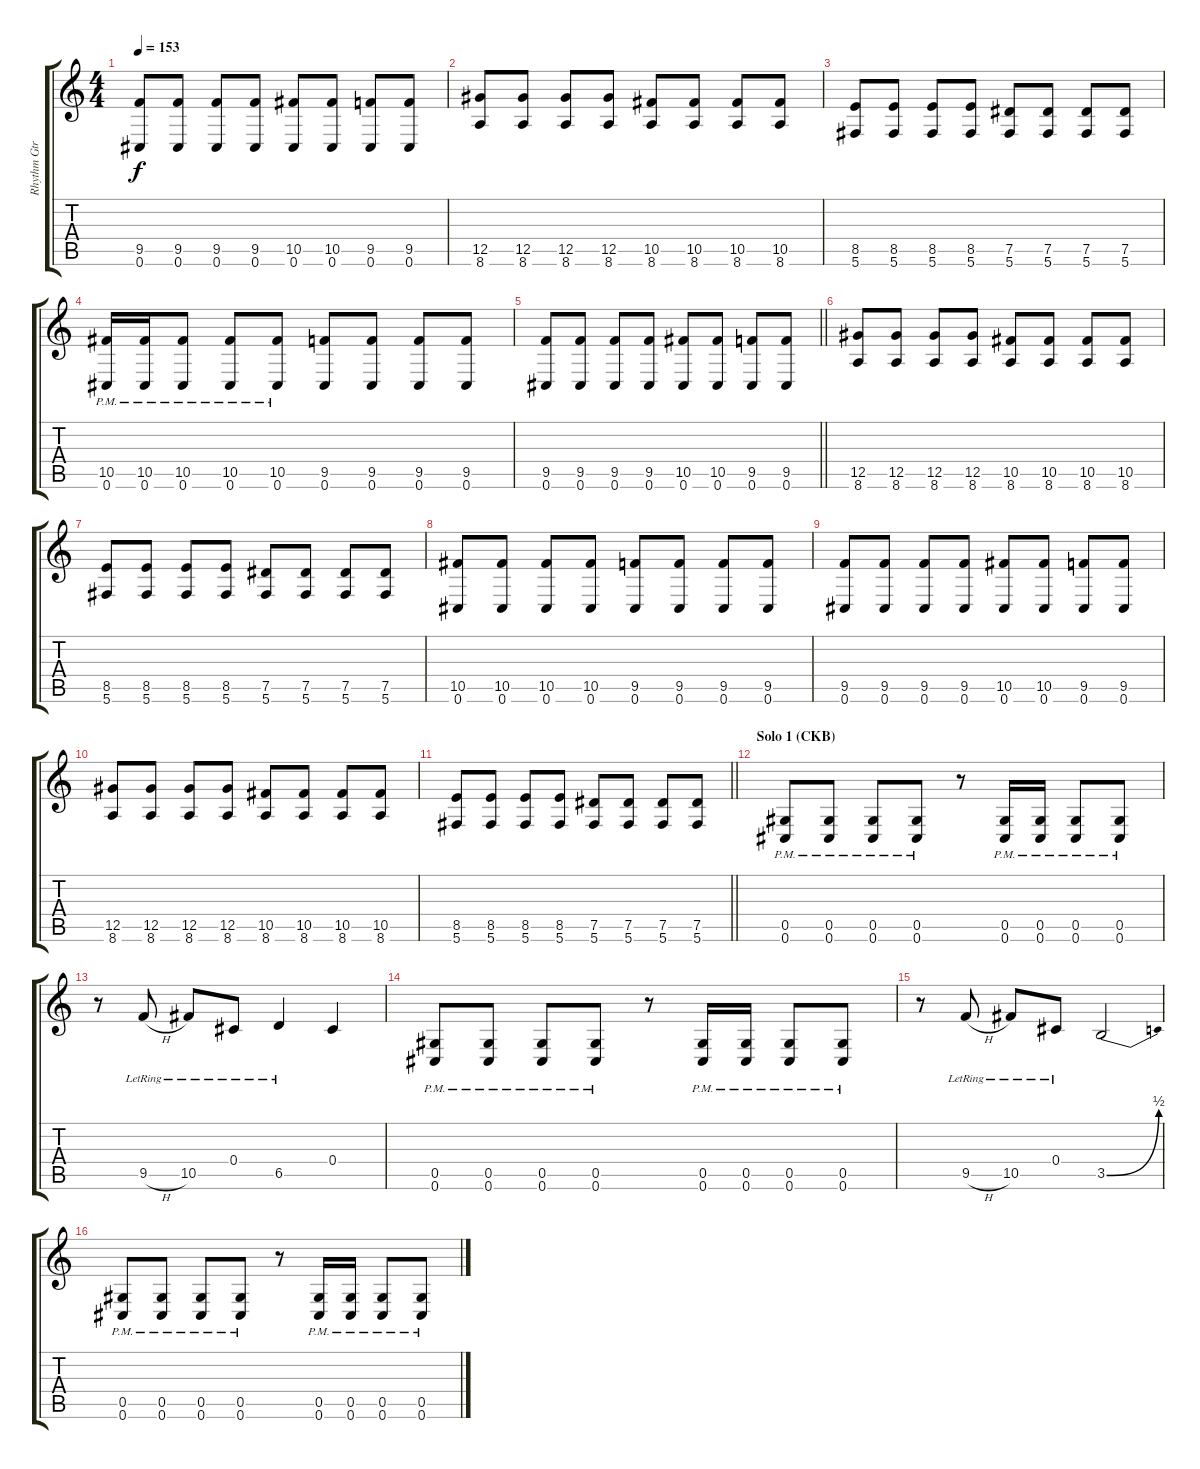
\track ("Rhythm Gtr L" "Rhythm Gtr") {instrument distortionguitar}
\staff {score tabs}
\tuning (Eb4 Bb3 Gb3 Db3 Ab2 Db2) {hide}
\ts (4 4)
\tempo 153
\clef g2
\ks c
(9.5 0.6).8{dy f} (9.5 0.6).8 (9.5 0.6).8 (9.5 0.6).8 (10.5 0.6).8 (10.5 0.6).8 (9.5 0.6).8 (9.5 0.6).8 |
(12.5 8.6).8 (12.5 8.6).8 (12.5 8.6).8 (12.5 8.6).8 (10.5 8.6).8 (10.5 8.6).8 (10.5 8.6).8 (10.5 8.6).8 |
(8.5 5.6).8 (8.5 5.6).8 (8.5 5.6).8 (8.5 5.6).8 (7.5 5.6).8 (7.5 5.6).8 (7.5 5.6).8 (7.5 5.6).8 |
(10.5{pm} 0.6{pm}).16 (10.5{pm} 0.6{pm}).16 (10.5{pm} 0.6{pm}).8 (10.5{pm} 0.6{pm}).8 (10.5{pm} 0.6{pm}).8 (9.5 0.6).8 (9.5 0.6).8 (9.5 0.6).8 (9.5 0.6).8 |
\barLineRight lightlight
(9.5 0.6).8 (9.5 0.6).8 (9.5 0.6).8 (9.5 0.6).8 (10.5 0.6).8 (10.5 0.6).8 (9.5 0.6).8 (9.5 0.6).8 |
(12.5 8.6).8 (12.5 8.6).8 (12.5 8.6).8 (12.5 8.6).8 (10.5 8.6).8 (10.5 8.6).8 (10.5 8.6).8 (10.5 8.6).8 |
(8.5 5.6).8 (8.5 5.6).8 (8.5 5.6).8 (8.5 5.6).8 (7.5 5.6).8 (7.5 5.6).8 (7.5 5.6).8 (7.5 5.6).8 |
(10.5 0.6).8 (10.5 0.6).8 (10.5 0.6).8 (10.5 0.6).8 (9.5 0.6).8 (9.5 0.6).8 (9.5 0.6).8 (9.5 0.6).8 |
(9.5 0.6).8 (9.5 0.6).8 (9.5 0.6).8 (9.5 0.6).8 (10.5 0.6).8 (10.5 0.6).8 (9.5 0.6).8 (9.5 0.6).8 |
(12.5 8.6).8 (12.5 8.6).8 (12.5 8.6).8 (12.5 8.6).8 (10.5 8.6).8 (10.5 8.6).8 (10.5 8.6).8 (10.5 8.6).8 |
\barLineRight lightlight
(8.5 5.6).8 (8.5 5.6).8 (8.5 5.6).8 (8.5 5.6).8 (7.5 5.6).8 (7.5 5.6).8 (7.5 5.6).8 (7.5 5.6).8 |
\section ("" "Solo 1 (CKB)")
(0.5{pm} 0.6{pm}).8 (0.5{pm} 0.6{pm}).8 (0.5{pm} 0.6{pm}).8 (0.5{pm} 0.6{pm}).8 r.8 (0.5{pm} 0.6{pm}).16 (0.5{pm} 0.6{pm}).16 (0.5{pm} 0.6{pm}).8 (0.5{pm} 0.6{pm}).8 |
r.8 9.5{h lr}.8 10.5{lr}.8 0.4{lr}.8 6.5{lr}.4 0.4.4 |
(0.5{pm} 0.6{pm}).8 (0.5{pm} 0.6{pm}).8 (0.5{pm} 0.6{pm}).8 (0.5{pm} 0.6{pm}).8 r.8 (0.5{pm} 0.6{pm}).16 (0.5{pm} 0.6{pm}).16 (0.5{pm} 0.6{pm}).8 (0.5{pm} 0.6{pm}).8 |
r.8 9.5{h lr}.8 10.5{lr}.8 0.4{lr}.8 3.5{be (bend 0 0 60 2)}.2 |
(0.5{pm} 0.6{pm}).8 (0.5{pm} 0.6{pm}).8 (0.5{pm} 0.6{pm}).8 (0.5{pm} 0.6{pm}).8 r.8 (0.5{pm} 0.6{pm}).16 (0.5{pm} 0.6{pm}).16 (0.5{pm} 0.6{pm}).8 (0.5{pm} 0.6{pm}).8
